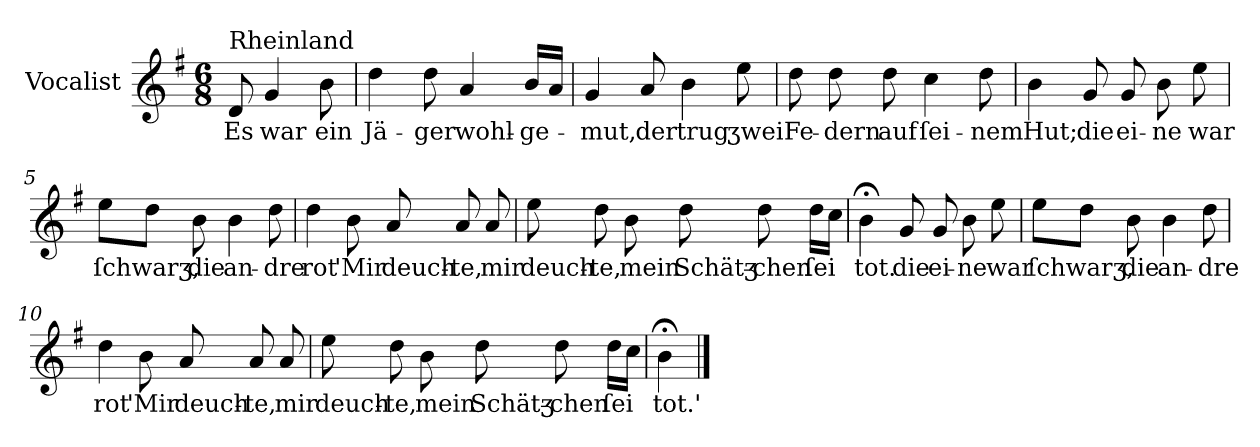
**kern	**text
*part1	*part1
*staff1	*staff1
*I"Vocalist	*
*k[f#]	*
*G:	*
*M6/8	*
=	=
!LO:TX:a:t=Rheinland	!
8d	Es
4g	war
8b	ein
=1	=1
4dd	Jä-
8dd	-ger
4a	wohl-
16bLL	-ge-
16aJJ	.
=2	=2
4g	-mut,
8a	der
4b	trug
8ee	ʒwei
=3	=3
8dd	Fe-
8dd	-dern
8dd	auf
4cc	ſei-
8dd	-nem
=4	=4
4b	Hut;
8g	die
8g	ei-
8b	-ne
8ee	war
=5	=5
8eeL	ſchwarʒ,
8ddJ	.
8b	die
4b	an-
8dd	-dre
=6	=6
4dd	rot
8b	'Mir
8a	deuch-
8a	-te,
8a	mir
=7	=7
8ee	deuch-
8dd	-te,
8b	mein
8dd	Schätʒ-
8dd	-chen
16ddLL	ſei
16ccJJ	.
=8	=8
4b;<	tot.
8g	die
8g	ei-
8b	-ne
8ee	war
=9	=9
8eeL	ſchwarʒ,
8ddJ	.
8b	die
4b	an-
8dd	-dre
=10	=10
4dd	rot
8b	'Mir
8a	deuch-
8a	-te,
8a	mir
=11	=11
8ee	deuch-
8dd	-te,
8b	mein
8dd	Schätʒ-
8dd	-chen
16ddLL	ſei
16ccJJ	.
=12	=12
4b;<	tot.'
==	==
*-	*-
